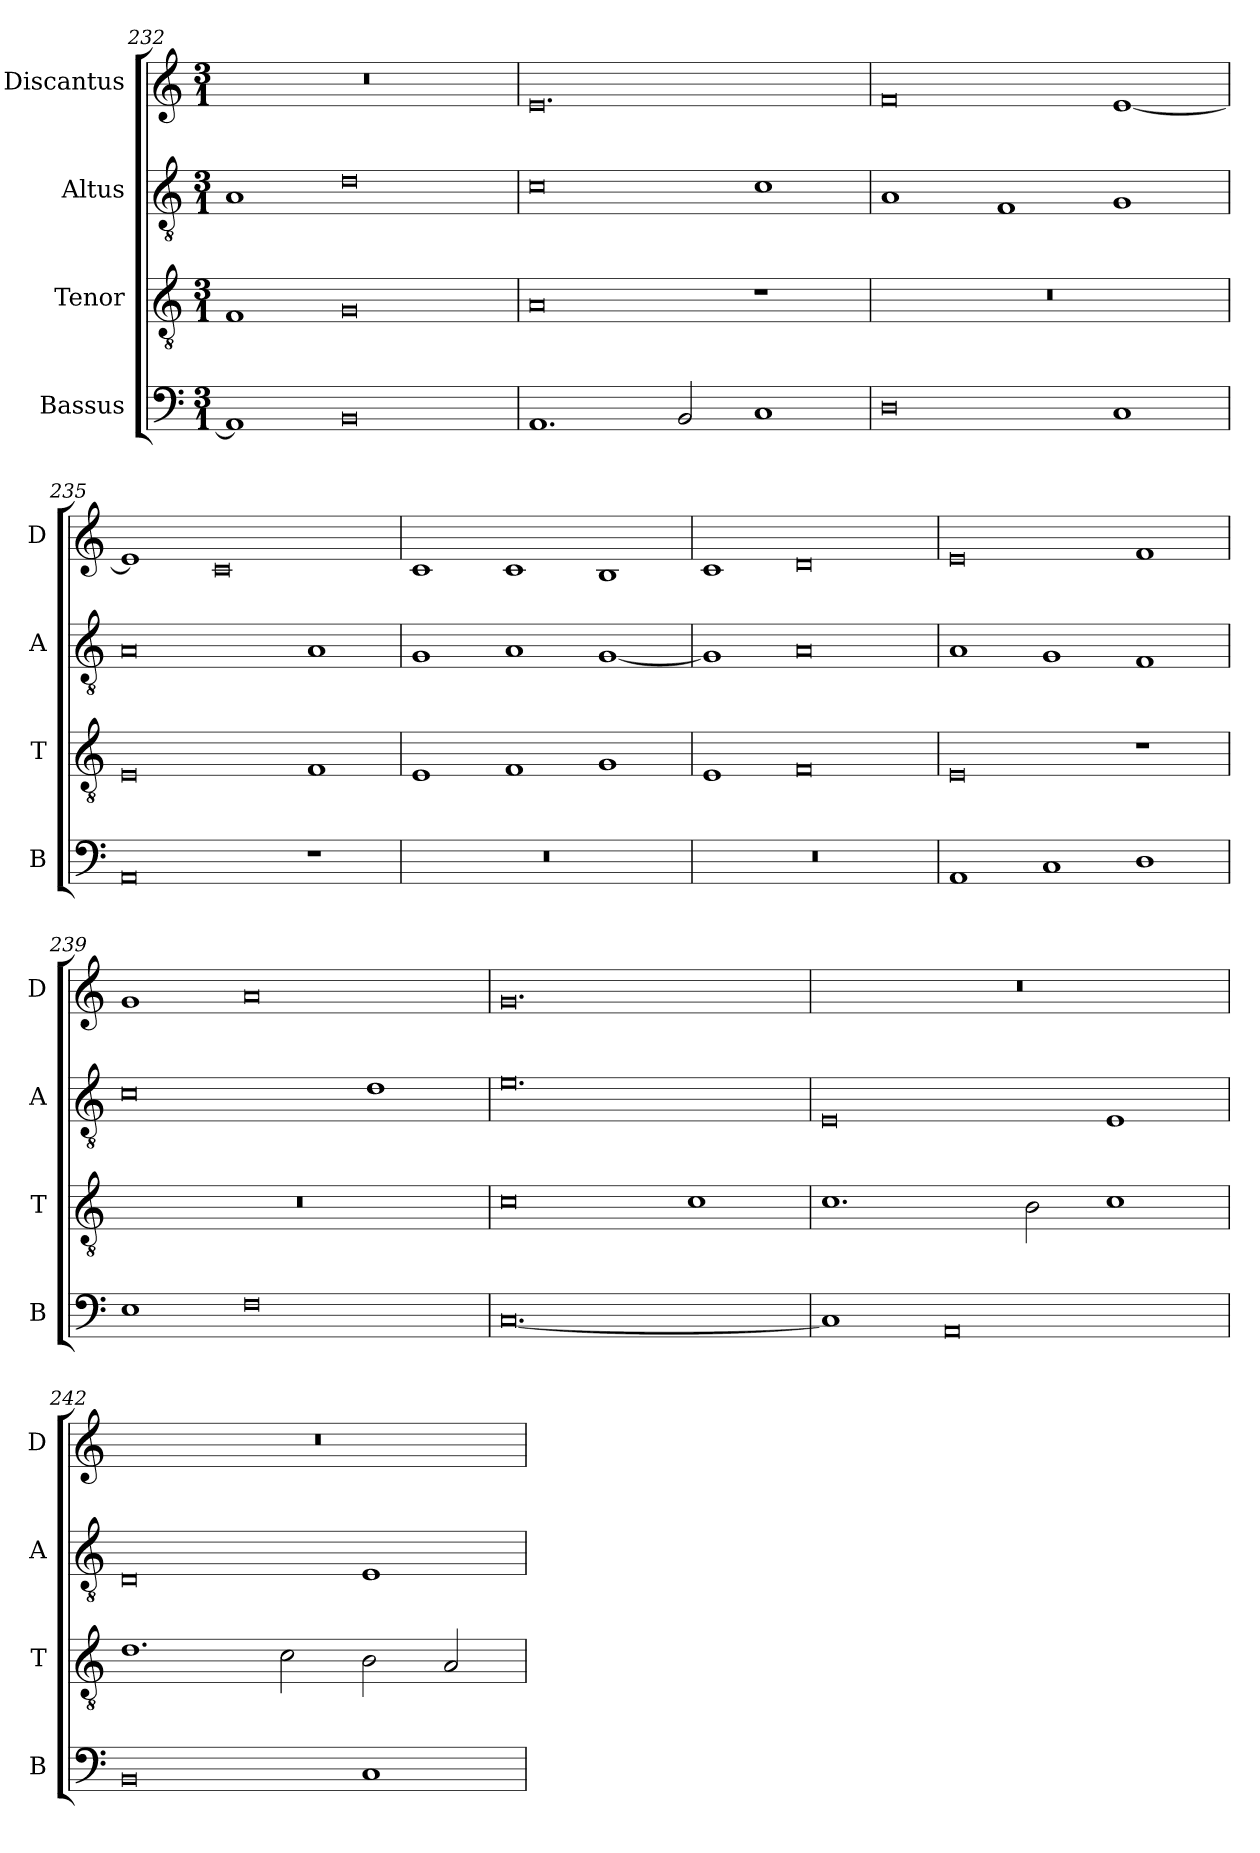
**kern	**kern	**kern	**kern
*part4	*part3	*part2	*part1
*staff4	*staff3	*staff2	*staff1
*I"Bassus	*I"Tenor	*I"Altus	*I"Discantus
*I'B	*I'T	*I'A	*I'D
*clefF4	*clefGv2	*clefGv2	*clefG2
*k[]	*k[]	*k[]	*k[]
*M3/1	*M3/1	*M3/1	*M3/1
=232	=232	=232	=232
1AA]	1F	1A	0.r
0BB	0G	0d	.
=233	=233	=233	=233
1.AA	0A	0c	0.e
2BB/	.	.	.
1C	1r	1c	.
=234	=234	=234	=234
0D	0.r	1A	0f
.	.	1F	.
1C	.	1G	[1e
=235	=235	=235	=235
0AA	0E	0A	1e]
.	.	.	0c
1r	1F	1A	.
=236	=236	=236	=236
0.r	1E	1G	1c
.	1F	1A	1c
.	1G	[1G	1B
=237	=237	=237	=237
0.r	1E	1G]	1c
.	0F	0A	0d
=238	=238	=238	=238
1AA	0E	1A	0e
1C	.	1G	.
1D	1r	1F	1f
=239	=239	=239	=239
1E	0.r	0c	1g
0F	.	.	0a
.	.	1d	.
=240	=240	=240	=240
[0.C	0c	0.e	0.g
.	1c	.	.
=241	=241	=241	=241
1C]	1.c	0E	0.r
0AA	.	.	.
.	2B\	.	.
.	1c	1E	.
=242	=242	=242	=242
0BB	1.d	0D	0.r
.	2c\	.	.
1C	2B\	1E	.
.	2A/	.	.
=	=	=	=
*-	*-	*-	*-
